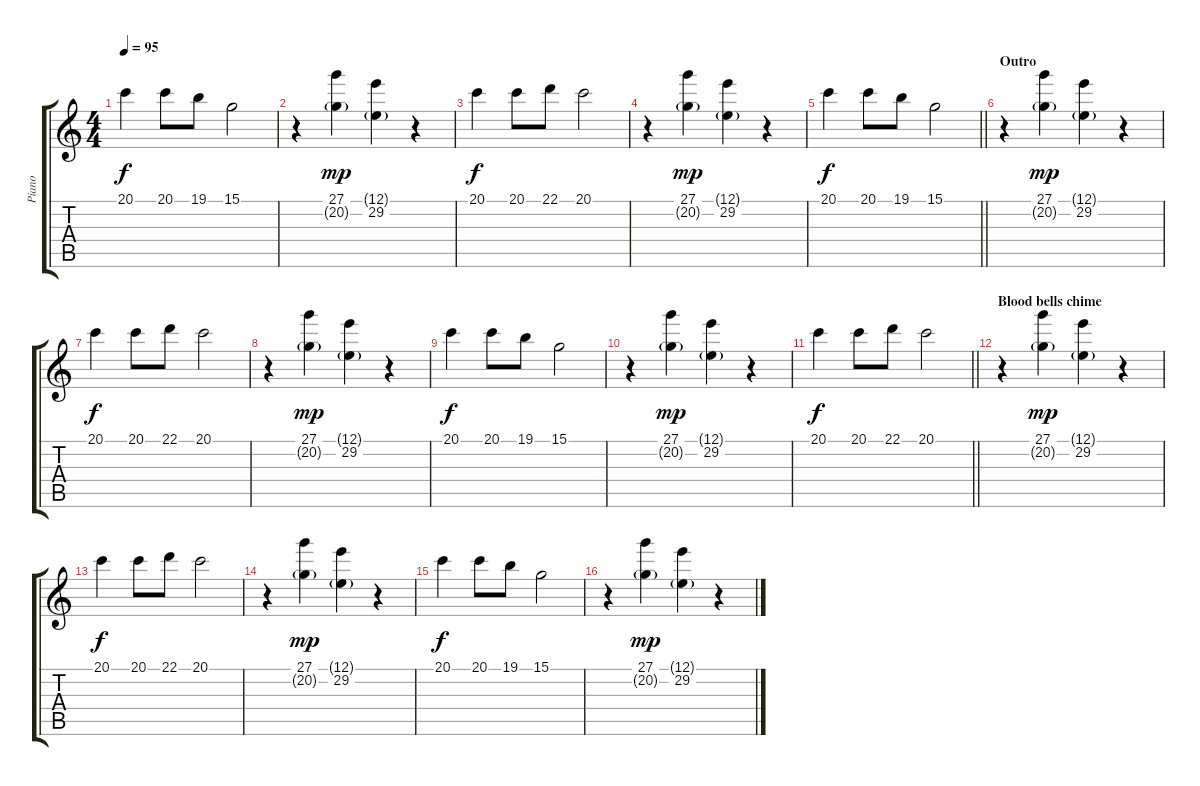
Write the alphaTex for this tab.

\track ("Piano" "Piano") {instrument acousticgrandpiano}
\staff {score tabs}
\tuning (E4 B3 G3 D3 A2 E2) {hide}
\ts (4 4)
\tempo 95
\clef g2
\ks c
20.1.4{dy f} 20.1.8 19.1.8 15.1.2 |
r.4 (27.1 20.2{g}).4{dy mp} (12.1{g} 29.2).4 r.4 |
20.1.4{dy f} 20.1.8 22.1.8 20.1.2 |
r.4 (27.1 20.2{g}).4{dy mp} (12.1{g} 29.2).4 r.4 |
\barLineRight lightlight
20.1.4{dy f} 20.1.8 19.1.8 15.1.2 |
\section ("" "Outro")
r.4 (27.1 20.2{g}).4{dy mp} (12.1{g} 29.2).4 r.4 |
20.1.4{dy f} 20.1.8 22.1.8 20.1.2 |
r.4 (27.1 20.2{g}).4{dy mp} (12.1{g} 29.2).4 r.4 |
20.1.4{dy f} 20.1.8 19.1.8 15.1.2 |
r.4 (27.1 20.2{g}).4{dy mp} (12.1{g} 29.2).4 r.4 |
\barLineRight lightlight
20.1.4{dy f} 20.1.8 22.1.8 20.1.2 |
\section ("" "Blood bells chime")
r.4 (27.1 20.2{g}).4{dy mp} (12.1{g} 29.2).4 r.4 |
20.1.4{dy f} 20.1.8 22.1.8 20.1.2 |
r.4 (27.1 20.2{g}).4{dy mp} (12.1{g} 29.2).4 r.4 |
20.1.4{dy f} 20.1.8 19.1.8 15.1.2 |
r.4 (27.1 20.2{g}).4{dy mp} (12.1{g} 29.2).4 r.4
